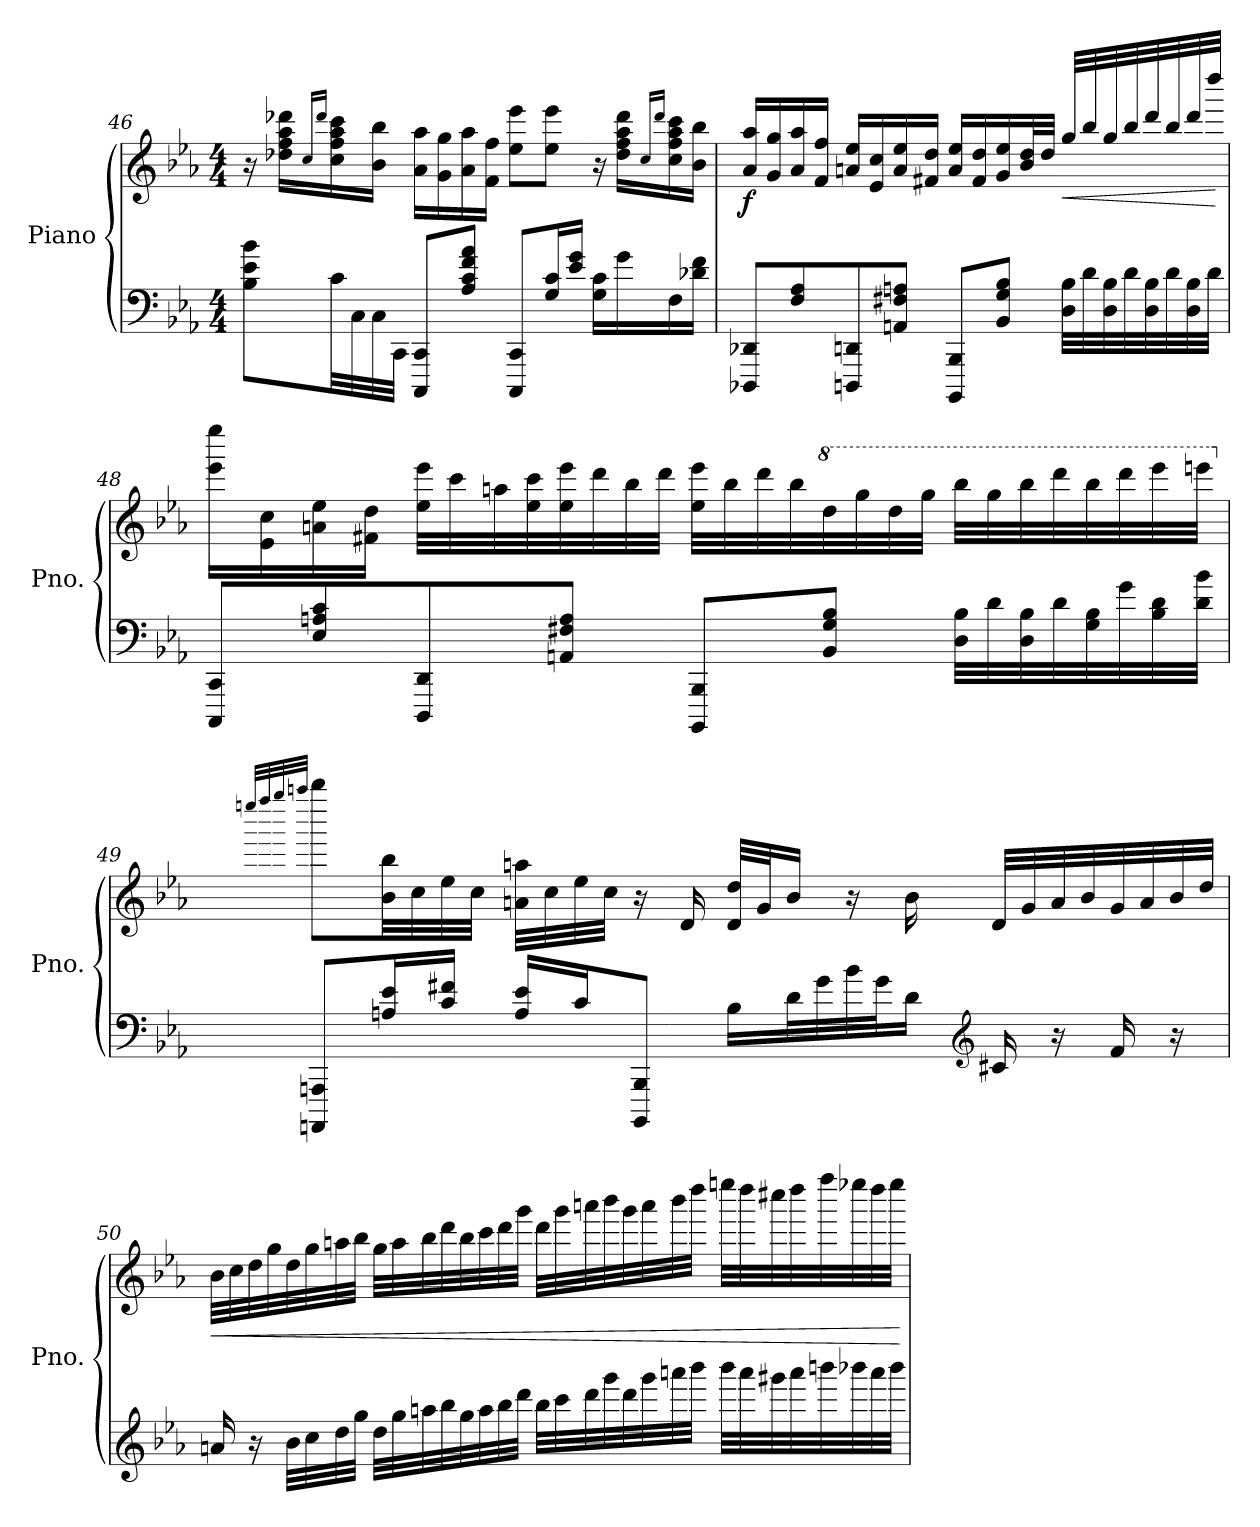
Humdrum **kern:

**kern	**kern	**dynam
*part1	*part1	*part1
*staff2	*staff1	*staff1/2
*I"Piano	*	*
*I'Pno.	*	*
*clefF4	*clefG2	*
*k[b-e-a-]	*k[b-e-a-]	*
*M4/4	*M4/4	*
=46	=46	=46
8B-\ 8e-\ 8b-\L	16r	.
.	16dd-X\ 16ff\ 16aa-\ 16ddd-X\LL	.
.	16qcc/LL	.
.	16qddd-/JJ	.
32c\LL	16cc\ 16ff\ 16aa-\ 16ccc\	.
32C\	.	.
32C\	16b-\ 16bb-\JJ	.
32CC\JJJ	.	.
8CCC/ 8CC/L	16a-\ 16aa-\LL	.
.	16g\ 16gg\	.
8A-/ 8c/ 8f/ 8a-/J	16a-\ 16aa-\	.
.	16f\ 16ff\JJ	.
8CCC/ 8CC/L	8ee-\ 8eee-\L	.
16G/ 16c/L	8ee-\ 8eee-\J	.
16e-/ 16g/JJ	.	.
16G\ 16c\LL	16r	.
16g\	16dd-\ 16ff\ 16aa-\ 16ddd-\LL	.
.	16qcc/LL	.
.	16qddd-/JJ	.
16F\	16cc\ 16ff\ 16aa-\ 16ccc\	.
16d-X\ 16f\JJ	16b-\ 16bb-\JJ	.
!!LO:LB:g=z
=47	=47	=47
!	!	!LO:DY:b
8DDD-X/ 8DD-X/L	16a-/ 16aa-/LL	f
.	16g/ 16gg/	.
8F/ 8A-/	16a-/ 16aa-/	.
.	16f/ 16ff/JJ	.
8DDDn/ 8DDn/	16an/ 16ee-/LL	.
.	16e-/ 16cc/	.
8AAn/ 8F#X/ 8An/J	16a/ 16ee-/	.
.	16f#X/ 16dd/JJ	.
8BBBB-/ 8BBB-/L	16a/ 16ee-/LL	.
.	16f#/ 16dd/	.
8BB-/ 8G/ 8B-/J	16g/ 16ee-/	.
.	32b-/ 32dd/L	.
.	32dd/JJJ	.
!	!	!LO:HP:b
32D\ 32B-\LLL	32gg/LLL	<
32d\	32bb-/	.
32D\ 32B-\	32gg/	.
32d\	32bb-/	.
32D\ 32B-\	32ddd/	.
32d\	32bb-/	.
32D\ 32B-\	32ddd/	.
32d\JJJ	32dddd/JJJ	.
.	.	[
!!LO:LB:g=z
=48	=48	=48
8CCC/ 8CC/L	16eee-\ 16eeee-\LL	.
.	16e-\ 16cc\	.
8E-/ 8An/ 8c/	16an\ 16ee-\	.
.	16f#X\ 16dd\JJ	.
8DDD/ 8DD/	32ee-\ 32eee-\LLL	.
.	32ccc\	.
.	32aan\	.
.	32ee-\ 32ccc\	.
8AAn/ 8F#X/ 8A/J	32ee-\ 32eee-\	.
.	32ddd\	.
.	32bb-\	.
.	32ddd\JJJ	.
8BBBB-/ 8BBB-/L	32ee-\ 32eee-\LLL	.
.	32bb-\	.
.	32ddd\	.
.	32bb-\	.
*	*8va	*
8BB-/ 8G/ 8B-/J	32ddd\	.
.	32ggg\	.
.	32ddd\	.
.	32ggg\JJJ	.
32D\ 32B-\LLL	32bbb-\LLL	.
32d\	32ggg\	.
32D\ 32B-\	32bbb-\	.
32d\	32dddd\	.
32G\ 32B-\	32bbb-\	.
32g\	32dddd\	.
32B-\ 32d\	32eeee-\	.
32d\ 32b-\JJJ	32eeeen\JJJ	.
!!LO:PB:g=z
=49	=49	=49
*	*X8va	*
.	32qeeeen/LLL	.
.	32qffff/	.
.	32qgggg/	.
.	32qaaaan/JJJ	.
8AAAAn/ 8AAAn/L	8bbbb-\L	.
16An/ 16e-/L	32b-\ 32bb-\LL	.
.	32cc\	.
16c/ 16f#X/JJ	32ee-\	.
.	32cc\JJJ	.
16A/ 16e-/LL	32an\ 32aan\LLL	.
.	32cc\	.
16c/J	32ee-\	.
.	32cc\JJJ	.
8BBBB-/ 8BBB-/J	16r	.
.	16d/	.
16B-\LL	32d/ 32dd/LLL	.
.	32g/J	.
32d\L	16b-/JJ	.
32g\	.	.
32b-\	16r	.
32g\J	.	.
16d\JJ	16b-\	.
*clefG2	*	*
16c#X/	32d/LLL	.
.	32g/	.
16r	32a/	.
.	32b-/	.
16f#/	32g/	.
.	32a/	.
16r	32b-/	.
.	32dd/JJJ	.
!!LO:LB:g=z
=50	=50	=50
!	!	!LO:HP:b
16an/	32b-\LLL	<
.	32cc\	.
16r	32dd\	.
.	32gg\	.
32b-\LLL	32dd\	.
32cc\	32gg\	.
32dd\	32aan\	.
32gg\JJJ	32bb-\JJJ	.
32dd\LLL	32gg\LLL	.
32gg\	32aa\	.
32aan\	32bb-\	.
32bb-\	32ddd\	.
32gg\	32bb-\	.
32aa\	32ccc\	.
32bb-\	32ddd\	.
32ddd\JJJ	32ggg\JJJ	.
32bb-\LLL	32ddd\LLL	.
32ccc\	32ggg\	.
32ddd\	32aaan\	.
32ggg\	32bbb-\	.
32ddd\	32ggg\	.
32ggg\	32aaa\	.
32aaan\	32bbb-\	.
32bbb-\JJJ	32dddd\JJJ	.
32bbb-\LLL	32eeeen\LLL	.
32aaa\	32dddd\	.
32ggg#X\	32cccc#X\	.
32aaa\	32dddd\	.
32bbbn\	32ffff\	.
32bbb-X\	32eeee-X\	.
32aaa\	32dddd\	.
32bbb-\JJJ	32eeee-\JJJ	.
.	.	[
=	=	=
*-	*-	*-
